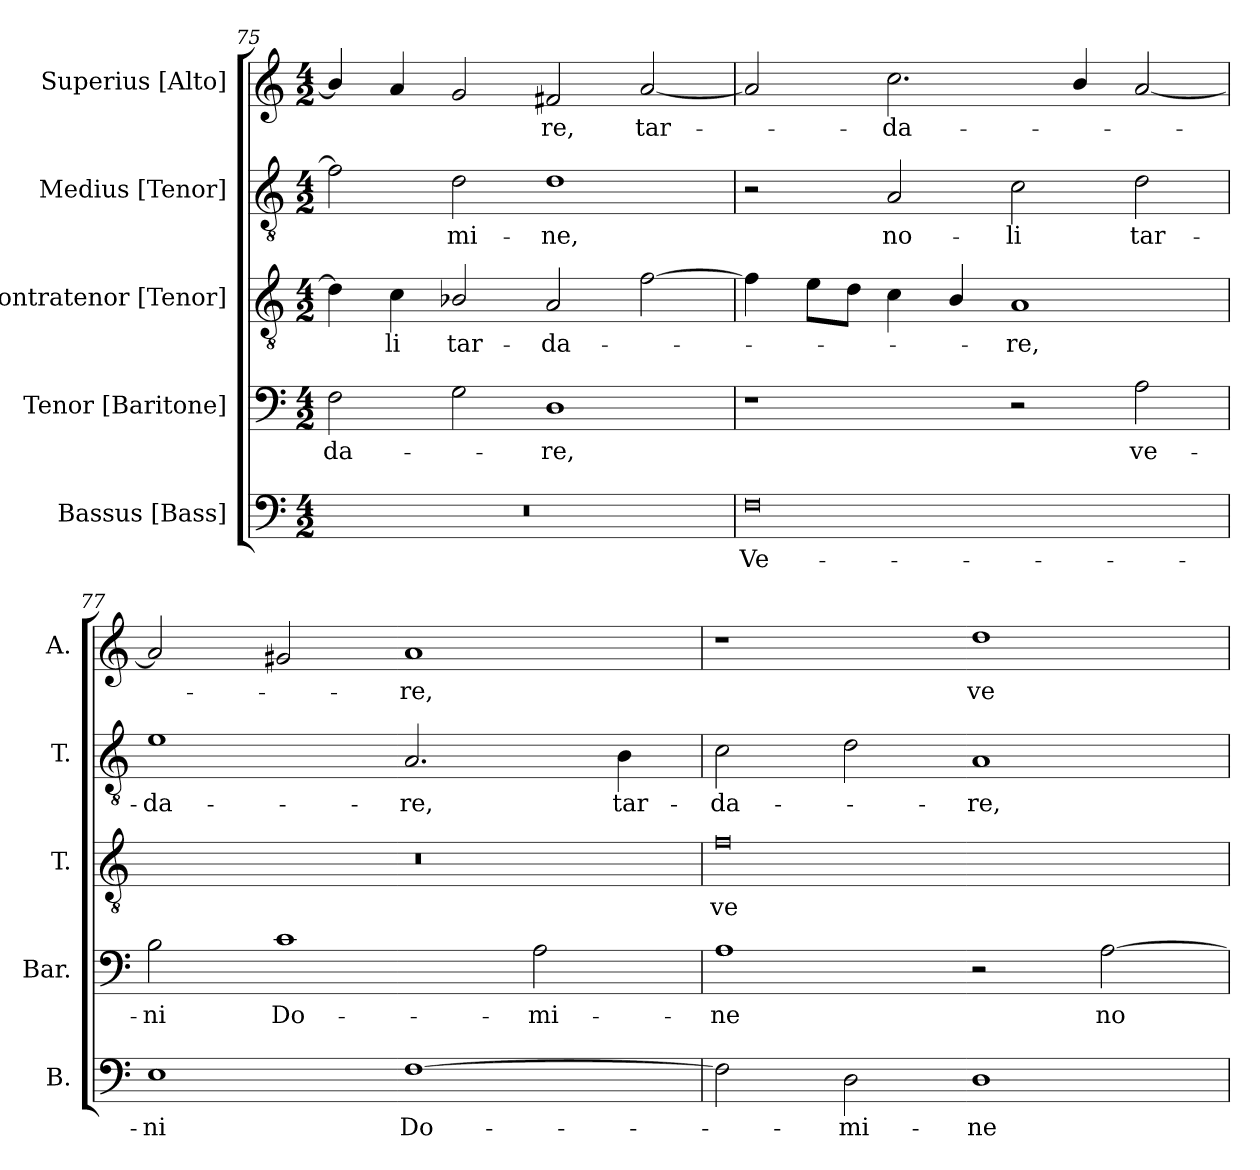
**kern	**text	**kern	**text	**kern	**text	**kern	**text	**kern	**text
*part5	*part5	*part4	*part4	*part3	*part3	*part2	*part2	*part1	*part1
*staff5	*staff5	*staff4	*staff4	*staff3	*staff3	*staff2	*staff2	*staff1	*staff1
*I"Bassus [Bass]	*	*I"Tenor [Baritone]	*	*I"Contratenor [Tenor]	*	*I"Medius [Tenor]	*	*I"Superius [Alto]	*
*I'B.	*	*I'Bar.	*	*I'T.	*	*I'T.	*	*I'A.	*
!!LO:PB:g=z
*clefF4	*	*clefF4	*	*clefGv2	*	*clefGv2	*	*clefG2	*
*	*	*	*	*ITrd7c12	*	*ITrd7c12	*	*	*
*k[]	*	*k[]	*	*k[]	*	*k[]	*	*k[]	*
*C:	*	*C:	*	*C:	*	*C:	*	*C:	*
*M4/2	*	*M4/2	*	*M4/2	*	*M4/2	*	*M4/2	*
=75	=75	=75	=75	=75	=75	=75	=75	=75	=75
!LO:N:vis=1	!	!	!	!	!	!	!	!	!
!	!	!	!LO:LY:b:color=#000000	!	!	!	!	!	!
0r	.	2Fi\	-da-	4Di\]	.	2Fi\]	.	4b-i/]	.
!	!	!	!	!	!LO:LY:b:color=#000000	!	!	!	!
.	.	.	.	4Ci\	-li	.	.	4ai/	.
!	!	!	!	!	!LO:LY:b:color=#000000	!	!	!	!
!	!	!	!	!	!	!	!LO:LY:b:color=#000000	!	!
.	.	2Gi\	.	2BB-Xi/	tar-	2Di\	-mi-	2gi/	.
!	!	!	!LO:LY:b:color=#000000	!	!	!	!	!	!
!	!	!	!	!	!LO:LY:b:color=#000000	!	!	!	!
!	!	!	!	!	!	!	!LO:LY:b:color=#000000	!	!
!	!	!	!	!	!	!	!	!	!LO:LY:b:color=#000000
.	.	1Di	-re,	2AAi/	-da-	1Di	-ne,	2f#Xi/	-re,
!	!	!	!	!	!	!	!	!	!LO:LY:b:color=#000000
.	.	.	.	[2Fi\	.	.	.	[2ai/	tar-
=76	=76	=76	=76	=76	=76	=76	=76	=76	=76
!	!LO:LY:b:color=#000000	!	!	!	!	!	!	!	!
0Fi	Ve-	1r	.	4Fi\]	.	2r	.	2ai/]	.
.	.	.	.	8Ei\L	.	.	.	.	.
.	.	.	.	8Di\J	.	.	.	.	.
!	!	!	!	!	!	!	!LO:LY:b:color=#000000	!	!
!	!	!	!	!	!	!	!	!	!LO:LY:b:color=#000000
.	.	.	.	4Ci\	.	2AAi/	no-	2.cci\	-da-
.	.	.	.	4BBi/	.	.	.	.	.
!	!	!	!	!	!LO:LY:b:color=#000000	!	!	!	!
!	!	!	!	!	!	!	!LO:LY:b:color=#000000	!	!
.	.	2r	.	1AAi	-re,	2Ci\	-li	.	.
.	.	.	.	.	.	.	.	4bi/	.
!	!	!	!LO:LY:b:color=#000000	!	!	!	!	!	!
!	!	!	!	!	!	!	!LO:LY:b:color=#000000	!	!
.	.	2Ai\	ve-	.	.	2Di\	tar-	[2ai/	.
=77	=77	=77	=77	=77	=77	=77	=77	=77	=77
!	!LO:LY:b:color=#000000	!	!	!	!	!	!	!	!
!	!	!	!LO:LY:b:color=#000000	!LO:N:vis=1	!	!	!	!	!
!	!	!	!	!	!	!	!LO:LY:b:color=#000000	!	!
1Ei	-ni	2Bi\	-ni	0r	.	1Ei	-da-	2ai/]	.
!	!	!	!LO:LY:b:color=#000000	!	!	!	!	!	!
.	.	1ci	Do-	.	.	.	.	2g#Xi/	.
!	!LO:LY:b:color=#000000	!	!	!	!	!	!	!	!
!	!	!	!	!	!	!	!LO:LY:b:color=#000000	!	!
!	!	!	!	!	!	!	!	!	!LO:LY:b:color=#000000
[1Fi	Do-	.	.	.	.	2.AAi/	-re,	1ai	-re,
!	!	!	!LO:LY:b:color=#000000	!	!	!	!	!	!
.	.	2Ai\	-mi-	.	.	.	.	.	.
!	!	!	!	!	!	!	!LO:LY:b:color=#000000	!	!
.	.	.	.	.	.	4BBi\	tar-	.	.
=78	=78	=78	=78	=78	=78	=78	=78	=78	=78
!	!	!	!LO:LY:b:color=#000000	!	!	!	!	!	!
!	!	!	!	!	!LO:LY:b:color=#000000	!	!	!	!
!	!	!	!	!	!	!	!LO:LY:b:color=#000000	!	!
2Fi\]	.	1Ai	-ne	0Fi	ve-	2Ci\	-da-	1r	.
!	!LO:LY:b:color=#000000	!	!	!	!	!	!	!	!
2Di\	-mi-	.	.	.	.	2Di\	.	.	.
!	!LO:LY:b:color=#000000	!	!	!	!	!	!	!	!
!	!	!	!	!	!	!	!LO:LY:b:color=#000000	!	!
!	!	!	!	!	!	!	!	!	!LO:LY:b:color=#000000
1Di	-ne	2r	.	.	.	1AAi	-re,	1ddi	ve-
!	!	!	!LO:LY:b:color=#000000	!	!	!	!	!	!
.	.	[2Ai\	no-	.	.	.	.	.	.
=	=	=	=	=	=	=	=	=	=
*-	*-	*-	*-	*-	*-	*-	*-	*-	*-
